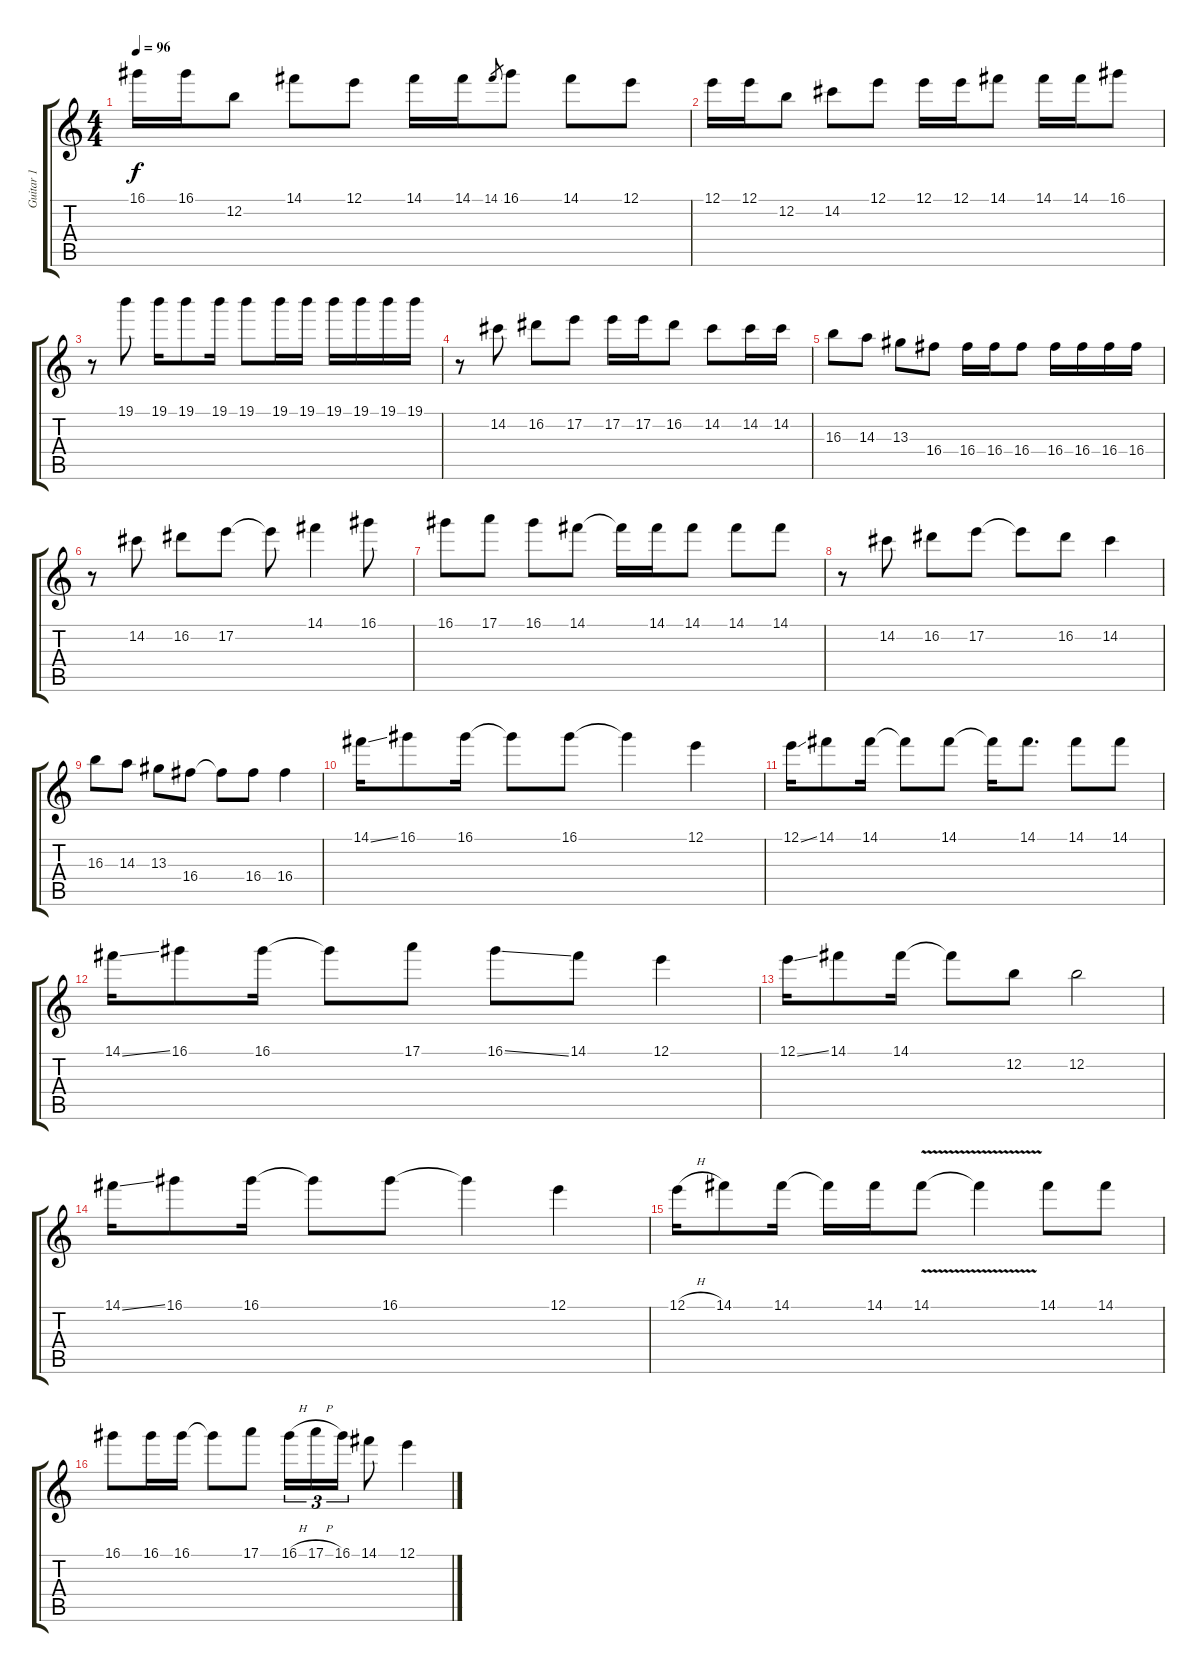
\track ("Guitar 1" "Guitar 1") {instrument electricguitarclean}
\staff {score tabs}
\tuning (E4 B3 G3 D3 A2 E2) {hide}
\ts (4 4)
\tempo 96
\clef g2
\ks c
16.1.16{dy f} 16.1.16 12.2.8 14.1.8 12.1.8 14.1.16 14.1.16 14.1.8{gr} 16.1.8 14.1.8 12.1.8 |
12.1.16 12.1.16 12.2.8 14.2.8 12.1.8 12.1.16 12.1.16 14.1.8 14.1.16 14.1.16 16.1.8 |
r.8 19.1.8 19.1.16 19.1.8 19.1.16 19.1.8 19.1.16 19.1.16 19.1.16 19.1.16 19.1.16 19.1.16 |
r.8 14.2.8 16.2.8 17.2.8 17.2.16 17.2.16 16.2.8 14.2.8 14.2.16 14.2.16 |
16.3.8 14.3.8 13.3.8 16.4.8 16.4.16 16.4.16 16.4.8 16.4.16 16.4.16 16.4.16 16.4.16 |
r.8 14.2.8 16.2.8 17.2.8 17.2{t}.8 14.1.4 16.1.8 |
16.1.8 17.1.8 16.1.8 14.1.8 14.1{t}.16 14.1.16 14.1.8 14.1.8 14.1.8 |
r.8 14.2.8 16.2.8 17.2.8 17.2{t}.8 16.2.8 14.2.4 |
16.3.8 14.3.8 13.3.8 16.4.8 16.4{t}.8 16.4.8 16.4.4 |
14.1{ss}.16 16.1.8 16.1.16 16.1{t}.8 16.1.8 16.1{t}.4 12.1.4 |
12.1{ss}.16 14.1.8 14.1.16 14.1{t}.8 14.1.8 14.1{t}.16 14.1.8{d} 14.1.8 14.1.8 |
14.1{ss}.16 16.1.8 16.1.16 16.1{t}.8 17.1.8 16.1{ss}.8 14.1.8 12.1.4 |
12.1{ss}.16 14.1.8 14.1.16 14.1{t}.8 12.2.8 12.2.2 |
14.1{ss}.16 16.1.8 16.1.16 16.1{t}.8 16.1.8 16.1{t}.4 12.1.4 |
12.1{h}.16 14.1.8 14.1.16 14.1{t}.16 14.1.16 14.1{v}.8 14.1{t}.4 14.1.8 14.1.8 |
16.1.8 16.1.16 16.1.16 16.1{t}.8 17.1.8 16.1{h}.16{tu (3 2)} 17.1{h}.16{tu (3 2)} 16.1.16{tu (3 2)} 14.1.8 12.1.4
